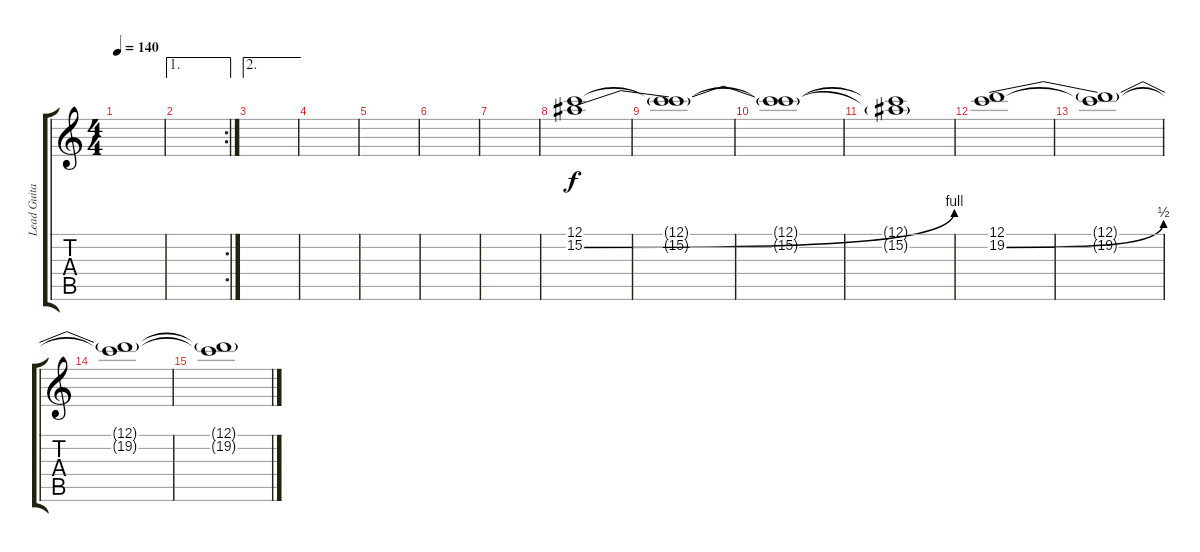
\track ("Lead Guitar" "Lead Guita") {instrument distortionguitar}
\staff {score tabs}
\tuning (C4 G3 Eb3 Bb2 F2 C2) {hide}
\ts (4 4)
\tempo 140
\clef g2
\ks c
|
\ae 1
\rc 2
|
\ae 2
|
|
|
|
|
(12.1 15.2{be (bend 0 0 60 4)}).1 |
(12.1{t} 15.2{t}).1 |
(12.1{t} 15.2{t}).1 |
(12.1{t} 15.2{t}).1 |
(12.1 19.2{be (bend 0 0 60 2)}).1 |
(12.1{t} 19.2{t}).1 |
(12.1{t} 19.2{t}).1 |
(12.1{t} 19.2{t}).1
